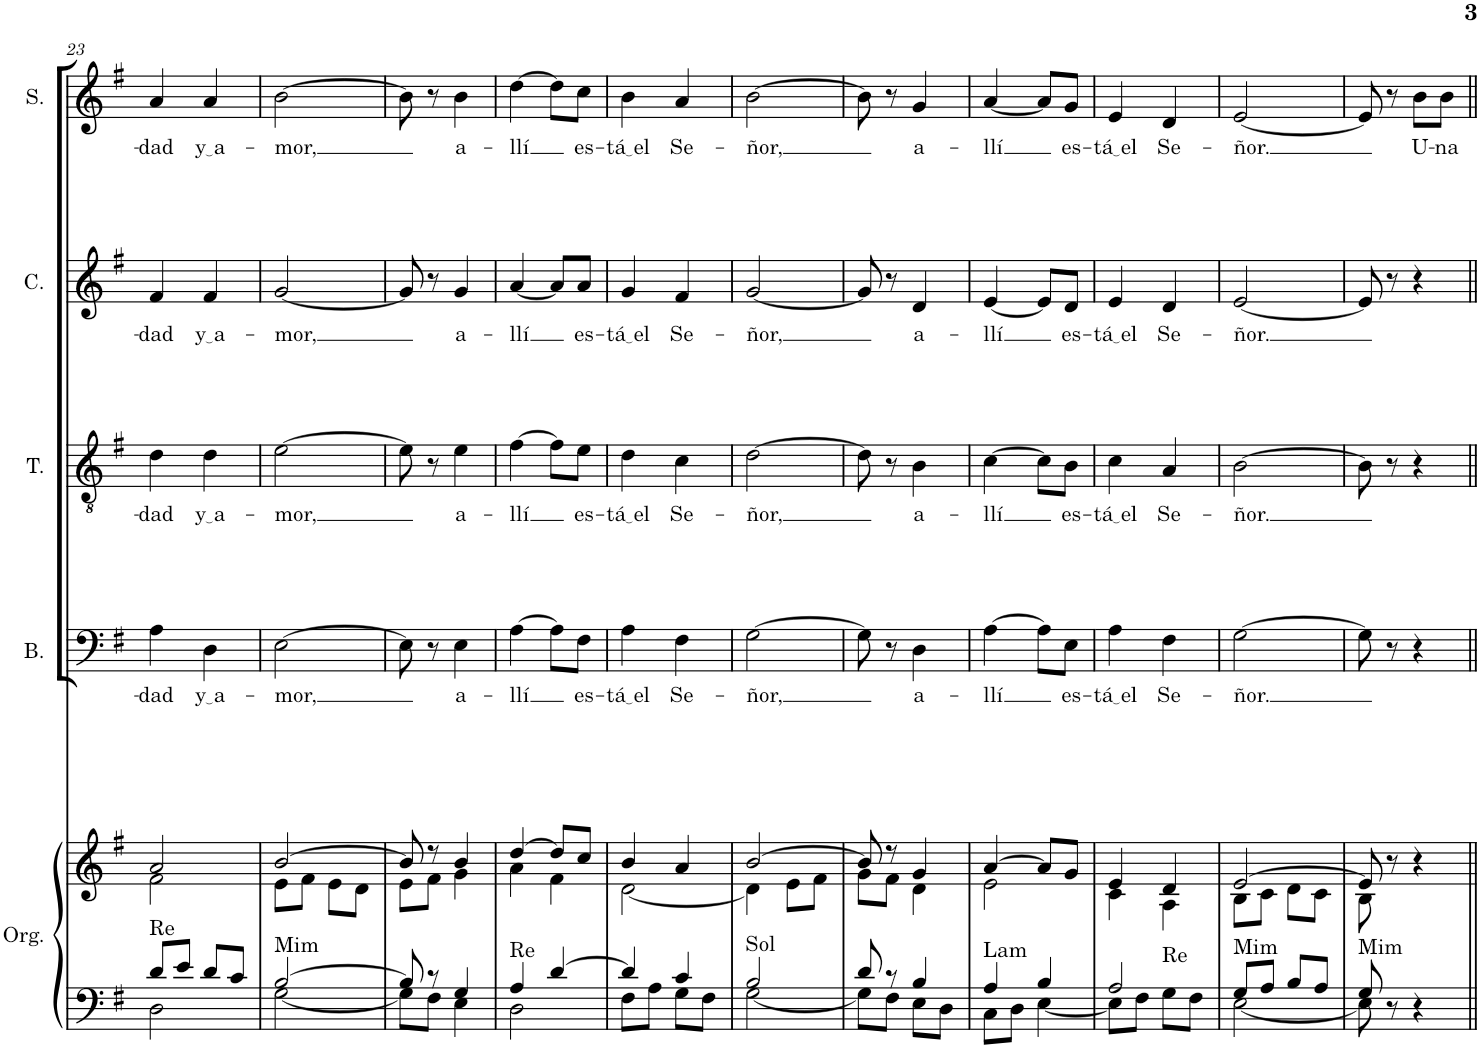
**kern	**kern	**harte	**kern	**text	**kern	**text	**kern	**text	**kern	**text
*part5	*part5	*part5	*part4	*part4	*part3	*part3	*part2	*part2	*part1	*part1
*staff6	*staff5	*	*staff4	*staff4	*staff3	*staff3	*staff2	*staff2	*staff1	*staff1
*I"Órgano	*	*	*I"Bajo	*	*I"Tenor	*	*I"Contralto	*	*I"Soprano	*
*	*	*	*I'B.	*	*I'T.	*	*I'C.	*	*I'S.	*
!!LO:PB:g=z
*clefF4	*clefG2	*	*clefF4	*	*clefGv2	*	*clefG2	*	*clefG2	*
*k[f#]	*k[f#]	*	*k[f#]	*	*k[f#]	*	*k[f#]	*	*k[f#]	*
*M2/4	*M2/4	*	*M2/4	*	*M2/4	*	*M2/4	*	*M2/4	*
=23	=23	=23	=23	=23	=23	=23	=23	=23	=23	=23
*^	*^	*	*	*	*	*	*	*	*	*
!	!	!	!	!LO:H:kt=Re	!	!LO:LY:b	!	!LO:LY:b	!	!LO:LY:b	!	!LO:LY:b
8d/L	2D\	2a/	2f#\	N	4A\	-dad	4d\	-dad	4f#/	-dad	4a/	-dad
8e/J	.	.	.	.	.	.	.	.	.	.	.	.
!	!	!	!	!	!	!LO:LY:b	!	!LO:LY:b	!	!LO:LY:b	!	!LO:LY:b
8d/L	.	.	.	.	4D\	y a	4d\	y a	4f#/	y a	4a/	y a
8c/J	.	.	.	.	.	.	.	.	.	.	.	.
=24	=24	=24	=24	=24	=24	=24	=24	=24	=24	=24	=24	=24
!	!	!	!	!LO:H:kt=Mim	!	!LO:LY:b	!	!LO:LY:b	!	!LO:LY:b	!	!LO:LY:b
[2B/	[2G\	[2b/	8e\L	N	[2E\	-mor,	[2e\	-mor,	[2g/	-mor,	[2b\	-mor,
.	.	.	8f#\J	.	.	.	.	.	.	.	.	.
.	.	.	8e\L	.	.	.	.	.	.	.	.	.
.	.	.	8d\J	.	.	.	.	.	.	.	.	.
=25	=25	=25	=25	=25	=25	=25	=25	=25	=25	=25	=25	=25
8B/]	8G\L]	8b/]	8e\L	.	8E\]	.	8e\]	.	8g/]	.	8b\]	.
8r	8F#\J	8r	8f#\J	.	8r	.	8r	.	8r	.	8r	.
!	!	!	!	!	!	!LO:LY:b	!	!LO:LY:b	!	!LO:LY:b	!	!LO:LY:b
4G/	4E\	4b/	4g\	.	4E\	a-	4e\	a-	4g/	a-	4b\	a-
=26	=26	=26	=26	=26	=26	=26	=26	=26	=26	=26	=26	=26
!	!	!	!	!LO:H:kt=Re	!	!LO:LY:b	!	!LO:LY:b	!	!LO:LY:b	!	!LO:LY:b
4A/	2D\	[4dd/	4a\	N	[4A\	-llí	[4f#\	-llí	[4a/	-llí	[4dd\	-llí
[4d/	.	8dd/L]	4f#\	.	8A\L]	.	8f#\L]	.	8a/L]	.	8dd\L]	.
!	!	!	!	!	!	!LO:LY:b	!	!LO:LY:b	!	!LO:LY:b	!	!LO:LY:b
.	.	8cc/J	.	.	8F#\J	es-	8e\J	es-	8a/J	es-	8cc\J	es-
=27	=27	=27	=27	=27	=27	=27	=27	=27	=27	=27	=27	=27
!	!	!	!	!	!	!LO:LY:b	!	!LO:LY:b	!	!LO:LY:b	!	!LO:LY:b
4d/]	8F#\L	4b/	[2d\	.	4A\	tá el	4d\	tá el	4g/	tá el	4b\	tá el
.	8A\J	.	.	.	.	.	.	.	.	.	.	.
!	!	!	!	!	!	!LO:LY:b	!	!LO:LY:b	!	!LO:LY:b	!	!LO:LY:b
4c/	8G\L	4a/	.	.	4F#\	Se-	4c\	Se-	4f#/	Se-	4a/	Se-
.	8F#\J	.	.	.	.	.	.	.	.	.	.	.
=28	=28	=28	=28	=28	=28	=28	=28	=28	=28	=28	=28	=28
!	!	!	!	!LO:H:kt=Sol	!	!LO:LY:b	!	!LO:LY:b	!	!LO:LY:b	!	!LO:LY:b
2B/	[2G\	[2b/	4d\]	N	[2G\	-ñor,	[2d\	-ñor,	[2g/	-ñor,	[2b\	-ñor,
.	.	.	8e\L	.	.	.	.	.	.	.	.	.
.	.	.	8f#\J	.	.	.	.	.	.	.	.	.
=29	=29	=29	=29	=29	=29	=29	=29	=29	=29	=29	=29	=29
8d/	8G\L]	8b/]	8g\L	.	8G\]	.	8d\]	.	8g/]	.	8b\]	.
8r	8F#\J	8r	8f#\J	.	8r	.	8r	.	8r	.	8r	.
!	!	!	!	!	!	!LO:LY:b	!	!LO:LY:b	!	!LO:LY:b	!	!LO:LY:b
4B/	8E\L	4g/	4d\	.	4D\	a-	4B\	a-	4d/	a-	4g/	a-
.	8D\J	.	.	.	.	.	.	.	.	.	.	.
=30	=30	=30	=30	=30	=30	=30	=30	=30	=30	=30	=30	=30
!	!	!	!	!LO:H:kt=Lam	!	!LO:LY:b	!	!LO:LY:b	!	!LO:LY:b	!	!LO:LY:b
4A/	8C\L	[4a/	2e\	N	[4A\	-llí	[4c\	-llí	[4e/	-llí	[4a/	-llí
.	8D\J	.	.	.	.	.	.	.	.	.	.	.
4B/	[4E\	8a/L]	.	.	8A\L]	.	8c\L]	.	8e/L]	.	8a/L]	.
!	!	!	!	!	!	!LO:LY:b	!	!LO:LY:b	!	!LO:LY:b	!	!LO:LY:b
.	.	8g/J	.	.	8E\J	es-	8B\J	es-	8d/J	es-	8g/J	es-
=31	=31	=31	=31	=31	=31	=31	=31	=31	=31	=31	=31	=31
!	!	!	!	!LO:H:kt=Re	!	!LO:LY:b	!	!LO:LY:b	!	!LO:LY:b	!	!LO:LY:b
2A/	8E\L]	4e/	4c\	N	4A\	tá el	4c\	tá el	4e/	tá el	4e/	tá el
.	8F#\J	.	.	.	.	.	.	.	.	.	.	.
!	!	!	!	!	!	!LO:LY:b	!	!LO:LY:b	!	!LO:LY:b	!	!LO:LY:b
.	8G\L	4d/	4A\	.	4F#\	Se-	4A/	Se-	4d/	Se-	4d/	Se-
.	8F#\J	.	.	.	.	.	.	.	.	.	.	.
=32	=32	=32	=32	=32	=32	=32	=32	=32	=32	=32	=32	=32
!	!	!	!	!LO:H:kt=Mim	!	!LO:LY:b	!	!LO:LY:b	!	!LO:LY:b	!	!LO:LY:b
8G/L	[2E\	[2e/	8B\L	N	[2G\	-ñor.	[2B\	-ñor.	[2e/	-ñor.	[2e/	-ñor.
8A/J	.	.	8c\J	.	.	.	.	.	.	.	.	.
8B/L	.	.	8d\L	.	.	.	.	.	.	.	.	.
8A/J	.	.	8c\J	.	.	.	.	.	.	.	.	.
=33	=33	=33	=33	=33	=33	=33	=33	=33	=33	=33	=33	=33
!	!	!	!	!LO:H:kt=Mim	!	!	!	!	!	!	!	!
8G/	8E\]	8e/]	8B\	N	8G\]	.	8B\]	.	8e/]	.	8e/]	.
8r	4.ryy	8r	4.ryy	.	8r	.	8r	.	8r	.	8r	.
!	!	!	!	!	!	!	!	!	!	!	!	!LO:LY:b
4r	.	4r	.	.	4r	.	4r	.	4r	.	8b\L	U-
!	!	!	!	!	!	!	!	!	!	!	!	!LO:LY:b
.	.	.	.	.	.	.	.	.	.	.	8b\J	-na
*v	*v	*	*	*	*	*	*	*	*	*	*	*
*	*v	*v	*	*	*	*	*	*	*	*	*
=||	=||	=||	=||	=||	=||	=||	=||	=||	=||	=||
*-	*-	*-	*-	*-	*-	*-	*-	*-	*-	*-
